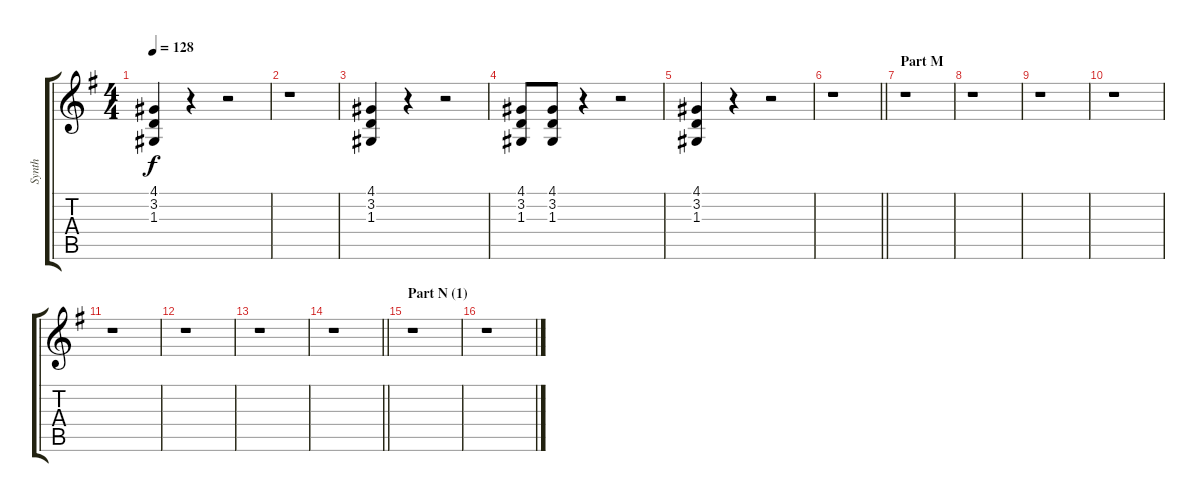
\track ("Synth" "Synth") {instrument synthbrass2}
\staff {score tabs}
\tuning (E4 B3 G3 D3 A2 E2) {hide}
\ts (4 4)
\tempo 128
\clef g2
\ks g
(4.1 3.2 1.3).4{dy f} r.4 r.2 |
r.1 |
(4.1 3.2 1.3).4 r.4 r.2 |
(4.1 3.2 1.3).8 (4.1 3.2 1.3).8 r.4 r.2 |
(4.1 3.2 1.3).4 r.4 r.2 |
\barLineRight lightlight
r.1 |
\section ("" "Part M")
r.1 |
r.1 |
r.1 |
r.1 |
r.1 |
r.1 |
r.1 |
\barLineRight lightlight
r.1 |
\section ("" "Part N (1)")
r.1 |
r.1
